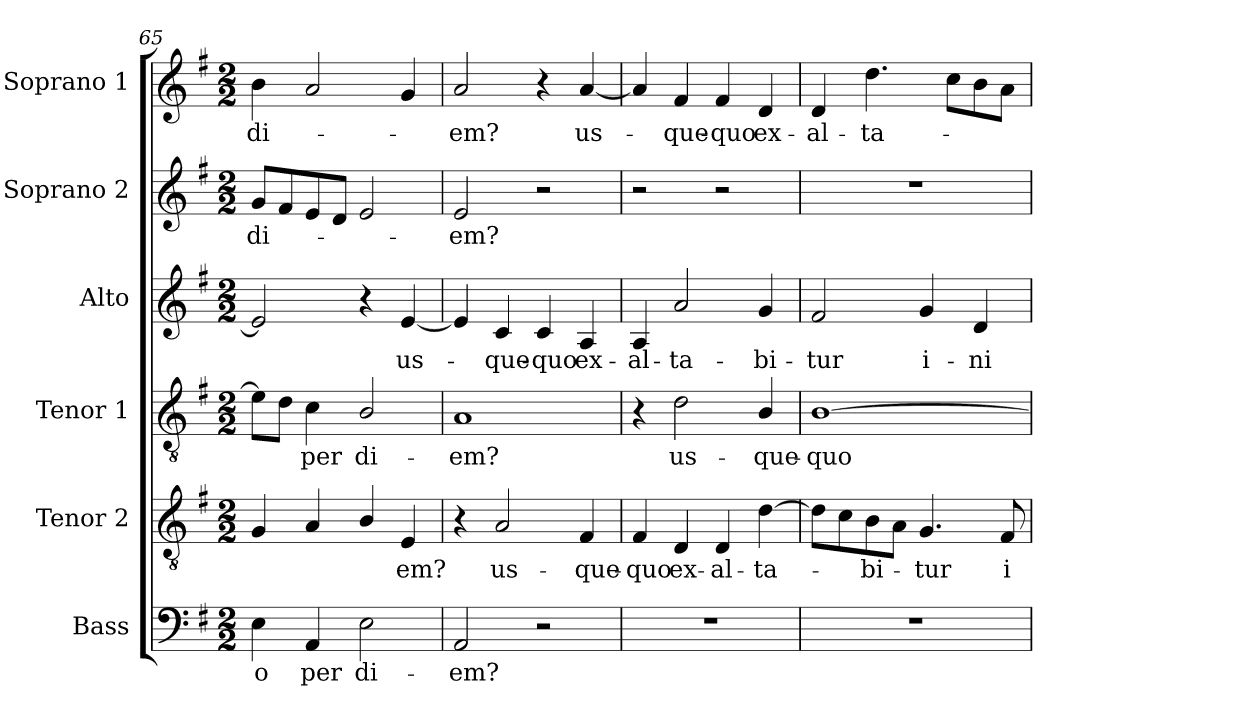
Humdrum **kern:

**kern	**text	**kern	**text	**kern	**text	**kern	**text	**kern	**text	**kern	**text
*part6	*part6	*part5	*part5	*part4	*part4	*part3	*part3	*part2	*part2	*part1	*part1
*staff6	*staff6	*staff5	*staff5	*staff4	*staff4	*staff3	*staff3	*staff2	*staff2	*staff1	*staff1
*I"Bass	*	*I"Tenor 2	*	*I"Tenor 1	*	*I"Alto	*	*I"Soprano 2	*	*I"Soprano 1	*
*I'B	*	*I'T2	*	*I'T1	*	*I'A	*	*I'S2	*	*I'S1	*
*clefF4	*	*clefGv2	*	*clefGv2	*	*clefG2	*	*clefG2	*	*clefG2	*
*	*	*ITrd7c12	*	*ITrd7c12	*	*	*	*	*	*	*
*k[f#]	*	*k[f#]	*	*k[f#]	*	*k[f#]	*	*k[f#]	*	*k[f#]	*
*G:	*	*G:	*	*G:	*	*G:	*	*G:	*	*G:	*
*M2/2	*	*M2/2	*	*M2/2	*	*M2/2	*	*M2/2	*	*M2/2	*
=65	=65	=65	=65	=65	=65	=65	=65	=65	=65	=65	=65
!	!LO:LY:b:color=#000000	!	!	!	!	!	!	!	!	!	!
!	!	!	!	!	!	!	!	!	!LO:LY:b:color=#000000	!	!
!	!	!	!	!	!	!	!	!	!	!	!LO:LY:b:color=#000000
4Ei\	-o	4GGi/	.	8Ei\L]	.	2ei/]	.	8gi/L	di-	4bi\	di-
.	.	.	.	8Di\J	.	.	.	8f#i/	.	.	.
!	!LO:LY:b:color=#000000	!	!	!	!	!	!	!	!	!	!
!	!	!	!	!	!LO:LY:b:color=#000000	!	!	!	!	!	!
4AAi/	per	4AAi/	.	4Ci\	per	.	.	8ei/	.	2ai/	.
.	.	.	.	.	.	.	.	8di/J	.	.	.
!	!LO:LY:b:color=#000000	!	!	!	!	!	!	!	!	!	!
!	!	!	!	!	!LO:LY:b:color=#000000	!	!	!	!	!	!
2Ei\	di-	4BBi/	.	2BBi/	di-	4r	.	2ei/	.	.	.
!	!	!	!LO:LY:b:color=#000000	!	!	!	!	!	!	!	!
!	!	!	!	!	!	!	!LO:LY:b:color=#000000	!	!	!	!
.	.	4EEi/	-em?	.	.	[4ei/	us-	.	.	4gi/	.
=66	=66	=66	=66	=66	=66	=66	=66	=66	=66	=66	=66
!	!LO:LY:b:color=#000000	!	!	!	!	!	!	!	!	!	!
!	!	!	!	!	!LO:LY:b:color=#000000	!	!	!	!	!	!
!	!	!	!	!	!	!	!	!	!LO:LY:b:color=#000000	!	!
!	!	!	!	!	!	!	!	!	!	!	!LO:LY:b:color=#000000
2AAi/	-em?	4r	.	1AAi	-em?	4ei/]	.	2ei/	-em?	2ai/	-em?
!	!	!	!LO:LY:b:color=#000000	!	!	!	!	!	!	!	!
!	!	!	!	!	!	!	!LO:LY:b:color=#000000	!	!	!	!
.	.	2AAi/	us-	.	.	4ci/	-que-	.	.	.	.
!	!	!	!	!	!	!	!LO:LY:b:color=#000000	!	!	!	!
2r	.	.	.	.	.	4ci/	-quo	2r	.	4r	.
!	!	!	!LO:LY:b:color=#000000	!	!	!	!	!	!	!	!
!	!	!	!	!	!	!	!LO:LY:b:color=#000000	!	!	!	!
!	!	!	!	!	!	!	!	!	!	!	!LO:LY:b:color=#000000
.	.	4FF#i/	-que-	.	.	4Ai/	ex-	.	.	[4ai/	us-
=67	=67	=67	=67	=67	=67	=67	=67	=67	=67	=67	=67
!	!	!	!LO:LY:b:color=#000000	!	!	!	!	!	!	!	!
!	!	!	!	!	!	!	!LO:LY:b:color=#000000	!	!	!	!
1r	.	4FF#i/	-quo	4r	.	4Ai/	-al-	2r	.	4ai/]	.
!	!	!	!LO:LY:b:color=#000000	!	!	!	!	!	!	!	!
!	!	!	!	!	!LO:LY:b:color=#000000	!	!	!	!	!	!
!	!	!	!	!	!	!	!LO:LY:b:color=#000000	!	!	!	!
!	!	!	!	!	!	!	!	!	!	!	!LO:LY:b:color=#000000
.	.	4DDi/	ex-	2Di\	us-	2ai/	-ta-	.	.	4f#i/	-que-
!	!	!	!LO:LY:b:color=#000000	!	!	!	!	!	!	!	!
!	!	!	!	!	!	!	!	!	!	!	!LO:LY:b:color=#000000
.	.	4DDi/	-al-	.	.	.	.	2r	.	4f#i/	-quo
!	!	!	!LO:LY:b:color=#000000	!	!	!	!	!	!	!	!
!	!	!	!	!	!LO:LY:b:color=#000000	!	!	!	!	!	!
!	!	!	!	!	!	!	!LO:LY:b:color=#000000	!	!	!	!
!	!	!	!	!	!	!	!	!	!	!	!LO:LY:b:color=#000000
.	.	[4Di\	-ta-	4BBi/	-que-	4gi/	-bi-	.	.	4di/	ex-
=68	=68	=68	=68	=68	=68	=68	=68	=68	=68	=68	=68
!	!	!	!	!	!LO:LY:b:color=#000000	!	!	!	!	!	!
!	!	!	!	!	!	!	!LO:LY:b:color=#000000	!	!	!	!
!	!	!	!	!	!	!	!	!	!	!	!LO:LY:b:color=#000000
1r	.	8Di\L]	.	[1BBi	-quo	2f#i/	-tur	1r	.	4di/	-al-
.	.	8Ci\	.	.	.	.	.	.	.	.	.
!	!	!	!LO:LY:b:color=#000000	!	!	!	!	!	!	!	!
!	!	!	!	!	!	!	!	!	!	!	!LO:LY:b:color=#000000
.	.	8BBi\	-bi-	.	.	.	.	.	.	4.ddi\	-ta-
.	.	8AAi\J	.	.	.	.	.	.	.	.	.
!	!	!	!LO:LY:b:color=#000000	!	!	!	!	!	!	!	!
!	!	!	!	!	!	!	!LO:LY:b:color=#000000	!	!	!	!
.	.	4.GGi/	-tur	.	.	4gi/	i-	.	.	.	.
.	.	.	.	.	.	.	.	.	.	8cci\L	.
!	!	!	!	!	!	!	!LO:LY:b:color=#000000	!	!	!	!
.	.	.	.	.	.	4di/	-ni-	.	.	8bi\	.
!	!	!	!LO:LY:b:color=#000000	!	!	!	!	!	!	!	!
.	.	8FF#i/	i-	.	.	.	.	.	.	8ai\J	.
=	=	=	=	=	=	=	=	=	=	=	=
*-	*-	*-	*-	*-	*-	*-	*-	*-	*-	*-	*-
